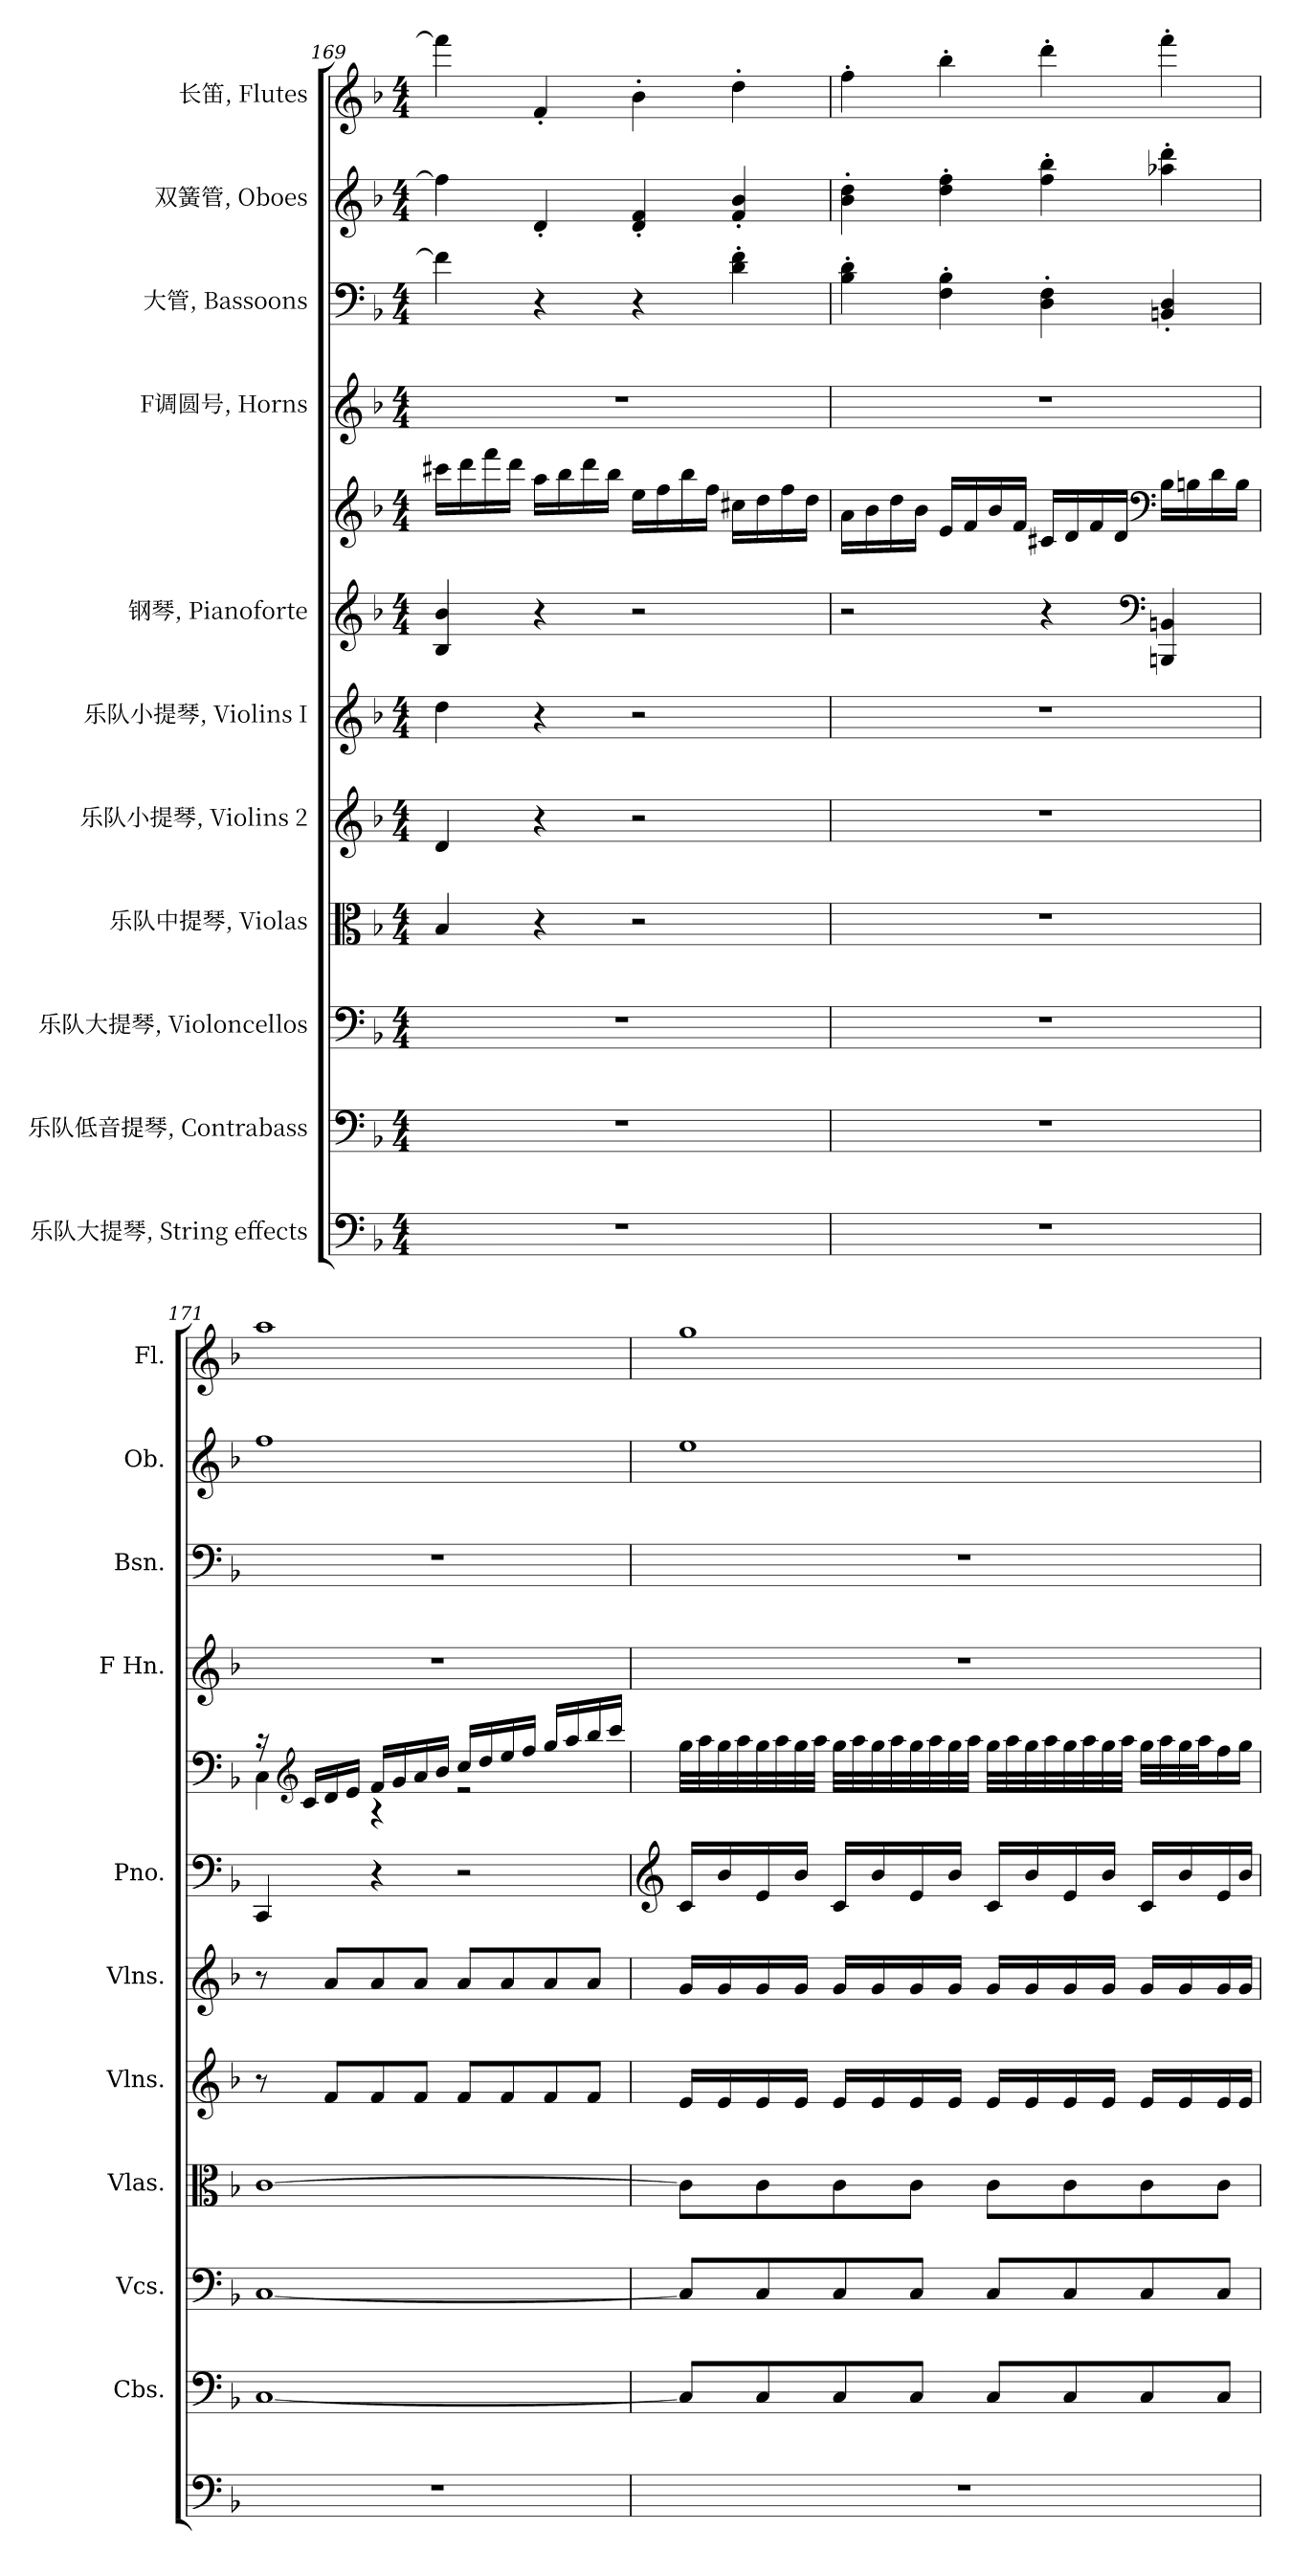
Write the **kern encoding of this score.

**kern	**kern	**kern	**kern	**kern	**kern	**kern	**kern	**kern	**kern	**kern	**kern
*part11	*part10	*part9	*part8	*part7	*part6	*part5	*part5	*part4	*part3	*part2	*part1
*staff12	*staff11	*staff10	*staff9	*staff8	*staff7	*staff6	*staff5	*staff4	*staff3	*staff2	*staff1
*I"乐队大提琴, String effects	*I"乐队低音提琴, Contrabass	*I"乐队大提琴, Violoncellos	*I"乐队中提琴, Violas	*I"乐队小提琴, Violins 2	*I"乐队小提琴, Violins I	*I"钢琴, Pianoforte	*	*I"F调圆号, Horns	*I"大管, Bassoons	*I"双簧管, Oboes	*I"长笛, Flutes
*	*I'Cbs.	*I'Vcs.	*I'Vlas.	*I'Vlns.	*I'Vlns.	*I'Pno.	*	*I'F Hn.	*I'Bsn.	*I'Ob.	*I'Fl.
*clefF4	*clefF4	*clefF4	*clefC3	*clefG2	*clefG2	*clefG2	*clefG2	*clefG2	*clefF4	*clefG2	*clefG2
*	*ITrd7c12	*	*	*	*	*	*	*ITrd4c7	*	*	*
*k[b-]	*k[b-]	*k[b-]	*k[b-]	*k[b-]	*k[b-]	*k[b-]	*k[b-]	*k[b-e-]	*k[b-]	*k[b-]	*k[b-]
*M4/4	*M4/4	*M4/4	*M4/4	*M4/4	*M4/4	*M4/4	*M4/4	*M4/4	*M4/4	*M4/4	*M4/4
=169	=169	=169	=169	=169	=169	=169	=169	=169	=169	=169	=169
1r	1r	1r	4B-/	4d/	4dd\	4B-/ 4b-/	16ccc#X\LL	1r	4f\]	4ff\]	4fff\]
.	.	.	.	.	.	.	16ddd\	.	.	.	.
.	.	.	.	.	.	.	16fff\	.	.	.	.
.	.	.	.	.	.	.	16ddd\JJ	.	.	.	.
.	.	.	4r	4r	4r	4r	16aa\LL	.	4r	4d'/	4f'/
.	.	.	.	.	.	.	16bb-\	.	.	.	.
.	.	.	.	.	.	.	16ddd\	.	.	.	.
.	.	.	.	.	.	.	16bb-\JJ	.	.	.	.
.	.	.	2r	2r	2r	2r	16ee\LL	.	4r	4d/' 4f/'	4b-'\
.	.	.	.	.	.	.	16ff\	.	.	.	.
.	.	.	.	.	.	.	16bb-\	.	.	.	.
.	.	.	.	.	.	.	16ff\JJ	.	.	.	.
.	.	.	.	.	.	.	16cc#X\LL	.	4d\' 4f\'	4f/' 4b-/'	4dd'\
.	.	.	.	.	.	.	16dd\	.	.	.	.
.	.	.	.	.	.	.	16ff\	.	.	.	.
.	.	.	.	.	.	.	16dd\JJ	.	.	.	.
!!LO:PB:g=z
=170	=170	=170	=170	=170	=170	=170	=170	=170	=170	=170	=170
1r	1r	1r	1r	1r	1r	2r	16a\LL	1r	4B-\' 4d\'	4b-\' 4dd\'	4ff'\
.	.	.	.	.	.	.	16b-\	.	.	.	.
.	.	.	.	.	.	.	16dd\	.	.	.	.
.	.	.	.	.	.	.	16b-\JJ	.	.	.	.
.	.	.	.	.	.	.	16e/LL	.	4F\' 4B-\'	4dd\' 4ff\'	4bb-'\
.	.	.	.	.	.	.	16f/	.	.	.	.
.	.	.	.	.	.	.	16b-/	.	.	.	.
.	.	.	.	.	.	.	16f/JJ	.	.	.	.
.	.	.	.	.	.	4r	16c#X/LL	.	4D\' 4F\'	4ff\' 4bb-\'	4ddd'\
.	.	.	.	.	.	.	16d/	.	.	.	.
.	.	.	.	.	.	.	16f/	.	.	.	.
.	.	.	.	.	.	.	16d/JJ	.	.	.	.
*	*	*	*	*	*	*clefF4	*clefF4	*	*	*	*
.	.	.	.	.	.	4BBBn/ 4BBn/	16B-\LL	.	4BBn/' 4D/'	4aa-X\' 4ddd\'	4fff'\
.	.	.	.	.	.	.	16Bn\	.	.	.	.
.	.	.	.	.	.	.	16d\	.	.	.	.
.	.	.	.	.	.	.	16B\JJ	.	.	.	.
=171	=171	=171	=171	=171	=171	=171	=171	=171	=171	=171	=171
*	*	*	*	*	*	*	*^	*	*	*	*
1r	[1CC	[1C	[1c	8r	8r	4CC/	16r	4C\	1r	1r	1ff	1aa
*	*	*	*	*	*	*	*clefG2	*	*	*	*	*
.	.	.	.	.	.	.	16c/LL	.	.	.	.	.
.	.	.	.	8f/L	8a/L	.	16d/	.	.	.	.	.
.	.	.	.	.	.	.	16e/JJ	.	.	.	.	.
.	.	.	.	8f/	8a/	4r	16f/LL	4r	.	.	.	.
.	.	.	.	.	.	.	16g/	.	.	.	.	.
.	.	.	.	8f/J	8a/J	.	16a/	.	.	.	.	.
.	.	.	.	.	.	.	16b-/JJ	.	.	.	.	.
.	.	.	.	8f/L	8a/L	2r	16cc/LL	2r	.	.	.	.
.	.	.	.	.	.	.	16dd/	.	.	.	.	.
.	.	.	.	8f/	8a/	.	16ee/	.	.	.	.	.
.	.	.	.	.	.	.	16ff/JJ	.	.	.	.	.
.	.	.	.	8f/	8a/	.	16gg/LL	.	.	.	.	.
.	.	.	.	.	.	.	16aa/	.	.	.	.	.
.	.	.	.	8f/J	8a/J	.	16bb-/	.	.	.	.	.
.	.	.	.	.	.	.	16ccc/JJ	.	.	.	.	.
*	*	*	*	*	*	*	*v	*v	*	*	*	*
!!LO:PB:g=z
=172	=172	=172	=172	=172	=172	=172	=172	=172	=172	=172	=172
*	*	*	*	*	*	*clefG2	*	*	*	*	*
1r	8CC/L]	8C/L]	8c\L]	16e/LL	16g/LL	16c/LL	32gg\LLL	1r	1r	1ee	1gg
.	.	.	.	.	.	.	32aa\	.	.	.	.
.	.	.	.	16e/	16g/	16b-/	32gg\	.	.	.	.
.	.	.	.	.	.	.	32aa\	.	.	.	.
.	8CC/	8C/	8c\	16e/	16g/	16e/	32gg\	.	.	.	.
.	.	.	.	.	.	.	32aa\	.	.	.	.
.	.	.	.	16e/JJ	16g/JJ	16b-/JJ	32gg\	.	.	.	.
.	.	.	.	.	.	.	32aa\JJJ	.	.	.	.
.	8CC/	8C/	8c\	16e/LL	16g/LL	16c/LL	32gg\LLL	.	.	.	.
.	.	.	.	.	.	.	32aa\	.	.	.	.
.	.	.	.	16e/	16g/	16b-/	32gg\	.	.	.	.
.	.	.	.	.	.	.	32aa\	.	.	.	.
.	8CC/J	8C/J	8c\J	16e/	16g/	16e/	32gg\	.	.	.	.
.	.	.	.	.	.	.	32aa\	.	.	.	.
.	.	.	.	16e/JJ	16g/JJ	16b-/JJ	32gg\	.	.	.	.
.	.	.	.	.	.	.	32aa\JJJ	.	.	.	.
.	8CC/L	8C/L	8c\L	16e/LL	16g/LL	16c/LL	32gg\LLL	.	.	.	.
.	.	.	.	.	.	.	32aa\	.	.	.	.
.	.	.	.	16e/	16g/	16b-/	32gg\	.	.	.	.
.	.	.	.	.	.	.	32aa\	.	.	.	.
.	8CC/	8C/	8c\	16e/	16g/	16e/	32gg\	.	.	.	.
.	.	.	.	.	.	.	32aa\	.	.	.	.
.	.	.	.	16e/JJ	16g/JJ	16b-/JJ	32gg\	.	.	.	.
.	.	.	.	.	.	.	32aa\JJJ	.	.	.	.
.	8CC/	8C/	8c\	16e/LL	16g/LL	16c/LL	32gg\LLL	.	.	.	.
.	.	.	.	.	.	.	32aa\	.	.	.	.
.	.	.	.	16e/	16g/	16b-/	32gg\	.	.	.	.
.	.	.	.	.	.	.	32aa\J	.	.	.	.
.	8CC/J	8C/J	8c\J	16e/	16g/	16e/	16ff\	.	.	.	.
.	.	.	.	16e/JJ	16g/JJ	16b-/JJ	16gg\JJ	.	.	.	.
=	=	=	=	=	=	=	=	=	=	=	=
*-	*-	*-	*-	*-	*-	*-	*-	*-	*-	*-	*-
